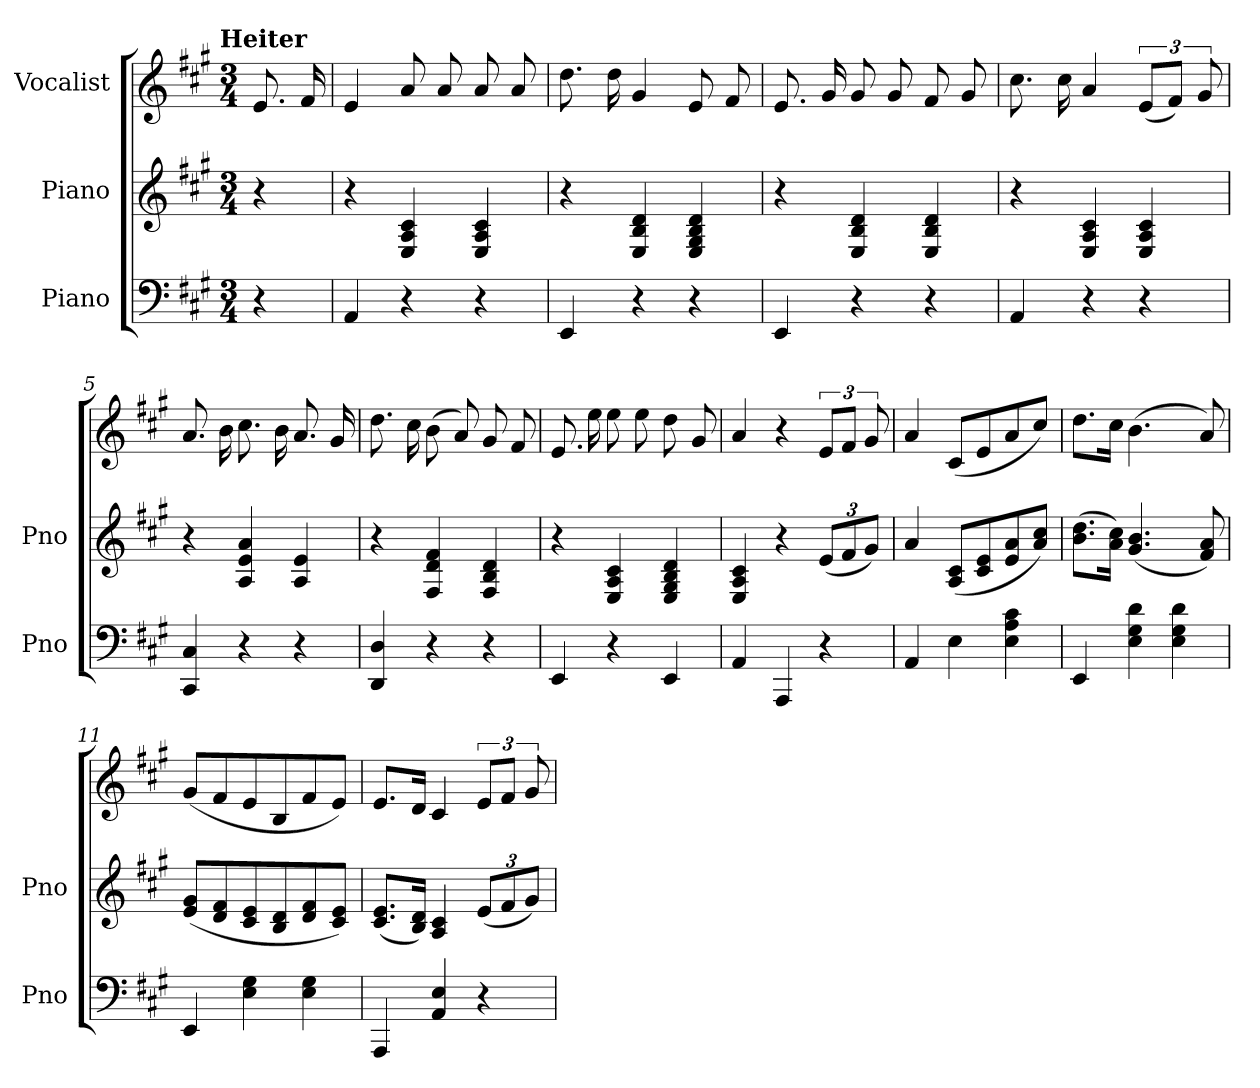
**kern	**kern	**kern
*part3	*part2	*part1
*staff3	*staff2	*staff1
*I"Piano	*I"Piano	*I"Vocalist
*I'Pno	*I'Pno	*
*clefF4	*clefG2	*clefG2
*k[f#c#g#]	*k[f#c#g#]	*k[f#c#g#]
*A:	*A:	*A:
!!LO:TX:omd:t=Heiter
*M3/4	*M3/4	*M3/4
*MM112	*MM112	*MM112
=	=	=
4r	4r	8.e
.	.	16f#
=1	=1	=1
4AA	4r	4e
4r	4E 4A 4c#	8a
.	.	8a
4r	4E 4A 4c#	8a
.	.	8a
=2	=2	=2
4EE	4r	8.dd
.	.	16dd
4r	4E 4B 4d	4g#
4r	4E 4G# 4B 4d	8e
.	.	8f#
=3	=3	=3
4EE	4r	8.e
.	.	16g#
4r	4E 4B 4d	8g#
.	.	8g#
4r	4E 4B 4d	8f#
.	.	8g#
=4	=4	=4
4AA	4r	8.cc#
.	.	16cc#
4r	4E 4A 4c#	4a
4r	4E 4A 4c#	(12eL
.	.	12f#J)
.	.	12g#
=5	=5	=5
4CC# 4C#	4r	8.a
.	.	16b
4r	4A 4e 4a	8.cc#
.	.	16b
4r	4A 4e	8.a
.	.	16g#
=6	=6	=6
4DD 4D	4r	8.dd
.	.	16cc#
4r	4F# 4d 4f#	(8b
.	.	8a)
4r	4F# 4B 4d	8g#
.	.	8f#
=7	=7	=7
4EE	4r	8.e
.	.	16ee
4r	4E 4A 4c#	8ee
.	.	8ee
4EE	4E 4G# 4B 4d	8dd
.	.	8g#
=8	=8	=8
4AA	4E 4A 4c#	4a
4AAA	4r	4r
4r	(12eL	12eL
.	12f#	12f#J
.	12g#J)	12g#
=9	=9	=9
4AA	4a	4a
4E	(8A 8c#L	(8c#L
.	8c# 8e	8e
4E 4A 4c#	8e 8a	8a
.	8a 8cc#J)	8cc#J)
=10	=10	=10
4EE	(8.b 8.ddL	8.ddL
.	16a 16cc#Jk)	16cc#Jk
4E 4G# 4d	(4.g# 4.b	(4.b
4E 4G# 4d	.	.
.	8f# 8a)	8a)
=11	=11	=11
4EE	(8e 8g#L	(8g#L
.	8d 8f#	8f#
4E 4G#	8c# 8e	8e
.	8B 8d	8B
4E 4G#	8d 8f#	8f#
.	8c# 8eJ)	8eJ)
=12	=12	=12
4AAA	(8.c# 8.eL	8.eL
.	16B 16dJk)	16dJk
4AA 4E	4A 4c#	4c#
4r	(12eL	12eL
.	12f#	12f#J
.	12g#J)	12g#
=	=	=
*-	*-	*-
